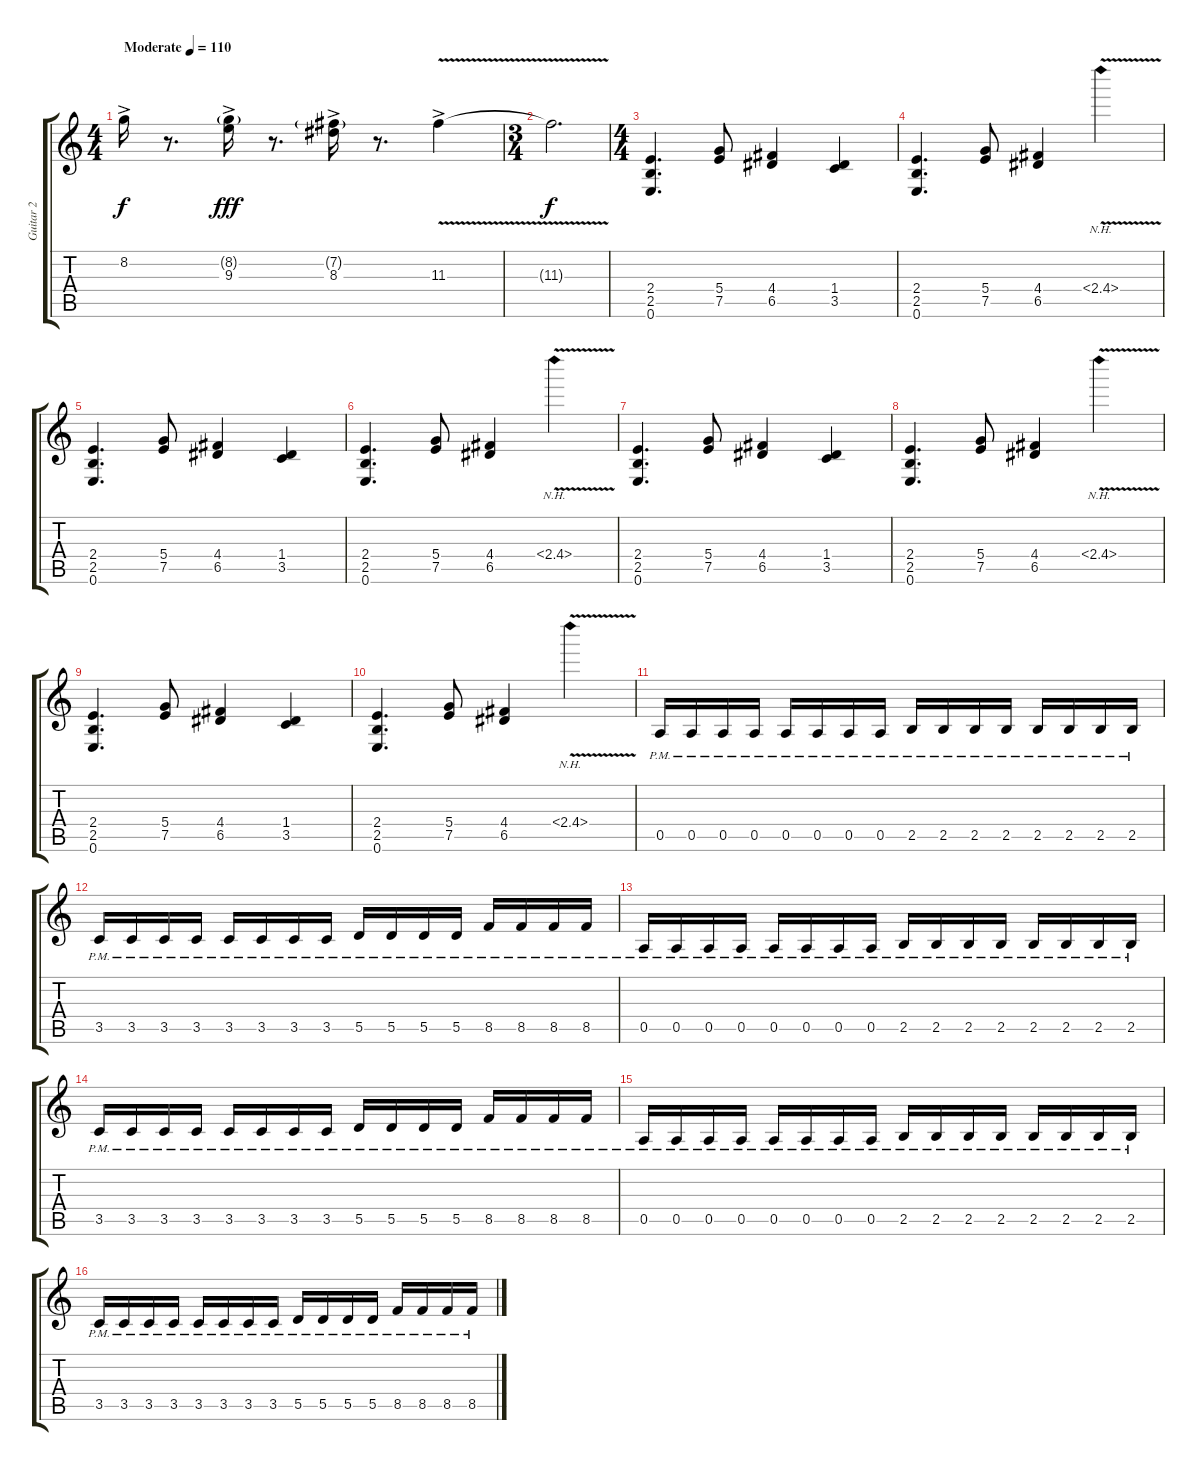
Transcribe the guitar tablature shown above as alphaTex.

\track ("Guitar 2" "Guitar 2") {instrument distortionguitar}
\staff {score tabs}
\tuning (E4 B3 G3 D3 A2 E2) {hide}
\ts (4 4)
\tempo (110 "Moderate")
\clef g2
\ks c
8.2{ac}.16{dy f instrument distortionguitar} r.8{d} (8.2{g} 9.3{ac}).16{dy fff} r.8{d} (7.2{g} 8.3{ac}).16 r.8{d} 11.3{v ac}.4 |
\ts (3 4)
11.3{t}.2{d dy f} |
\ts (4 4)
(2.4 2.5 0.6).4{d} (5.4 7.5).8 (4.4 6.5).4 (1.4 3.5).4 |
(2.4 2.5 0.6).4{d} (5.4 7.5).8 (4.4 6.5).4 2.4{nh v}.4 |
(2.4 2.5 0.6).4{d} (5.4 7.5).8 (4.4 6.5).4 (1.4 3.5).4 |
(2.4 2.5 0.6).4{d} (5.4 7.5).8 (4.4 6.5).4 2.4{nh v}.4 |
(2.4 2.5 0.6).4{d} (5.4 7.5).8 (4.4 6.5).4 (1.4 3.5).4 |
(2.4 2.5 0.6).4{d} (5.4 7.5).8 (4.4 6.5).4 2.4{nh v}.4 |
(2.4 2.5 0.6).4{d} (5.4 7.5).8 (4.4 6.5).4 (1.4 3.5).4 |
(2.4 2.5 0.6).4{d} (5.4 7.5).8 (4.4 6.5).4 2.4{nh v}.4 |
0.5{pm}.16 0.5{pm}.16 0.5{pm}.16 0.5{pm}.16 0.5{pm}.16 0.5{pm}.16 0.5{pm}.16 0.5{pm}.16 2.5{pm}.16 2.5{pm}.16 2.5{pm}.16 2.5{pm}.16 2.5{pm}.16 2.5{pm}.16 2.5{pm}.16 2.5{pm}.16 |
3.5{pm}.16 3.5{pm}.16 3.5{pm}.16 3.5{pm}.16 3.5{pm}.16 3.5{pm}.16 3.5{pm}.16 3.5{pm}.16 5.5{pm}.16 5.5{pm}.16 5.5{pm}.16 5.5{pm}.16 8.5{pm}.16 8.5{pm}.16 8.5{pm}.16 8.5{pm}.16 |
0.5{pm}.16 0.5{pm}.16 0.5{pm}.16 0.5{pm}.16 0.5{pm}.16 0.5{pm}.16 0.5{pm}.16 0.5{pm}.16 2.5{pm}.16 2.5{pm}.16 2.5{pm}.16 2.5{pm}.16 2.5{pm}.16 2.5{pm}.16 2.5{pm}.16 2.5{pm}.16 |
3.5{pm}.16 3.5{pm}.16 3.5{pm}.16 3.5{pm}.16 3.5{pm}.16 3.5{pm}.16 3.5{pm}.16 3.5{pm}.16 5.5{pm}.16 5.5{pm}.16 5.5{pm}.16 5.5{pm}.16 8.5{pm}.16 8.5{pm}.16 8.5{pm}.16 8.5{pm}.16 |
0.5{pm}.16 0.5{pm}.16 0.5{pm}.16 0.5{pm}.16 0.5{pm}.16 0.5{pm}.16 0.5{pm}.16 0.5{pm}.16 2.5{pm}.16 2.5{pm}.16 2.5{pm}.16 2.5{pm}.16 2.5{pm}.16 2.5{pm}.16 2.5{pm}.16 2.5{pm}.16 |
3.5{pm}.16 3.5{pm}.16 3.5{pm}.16 3.5{pm}.16 3.5{pm}.16 3.5{pm}.16 3.5{pm}.16 3.5{pm}.16 5.5{pm}.16 5.5{pm}.16 5.5{pm}.16 5.5{pm}.16 8.5{pm}.16 8.5{pm}.16 8.5{pm}.16 8.5{pm}.16
